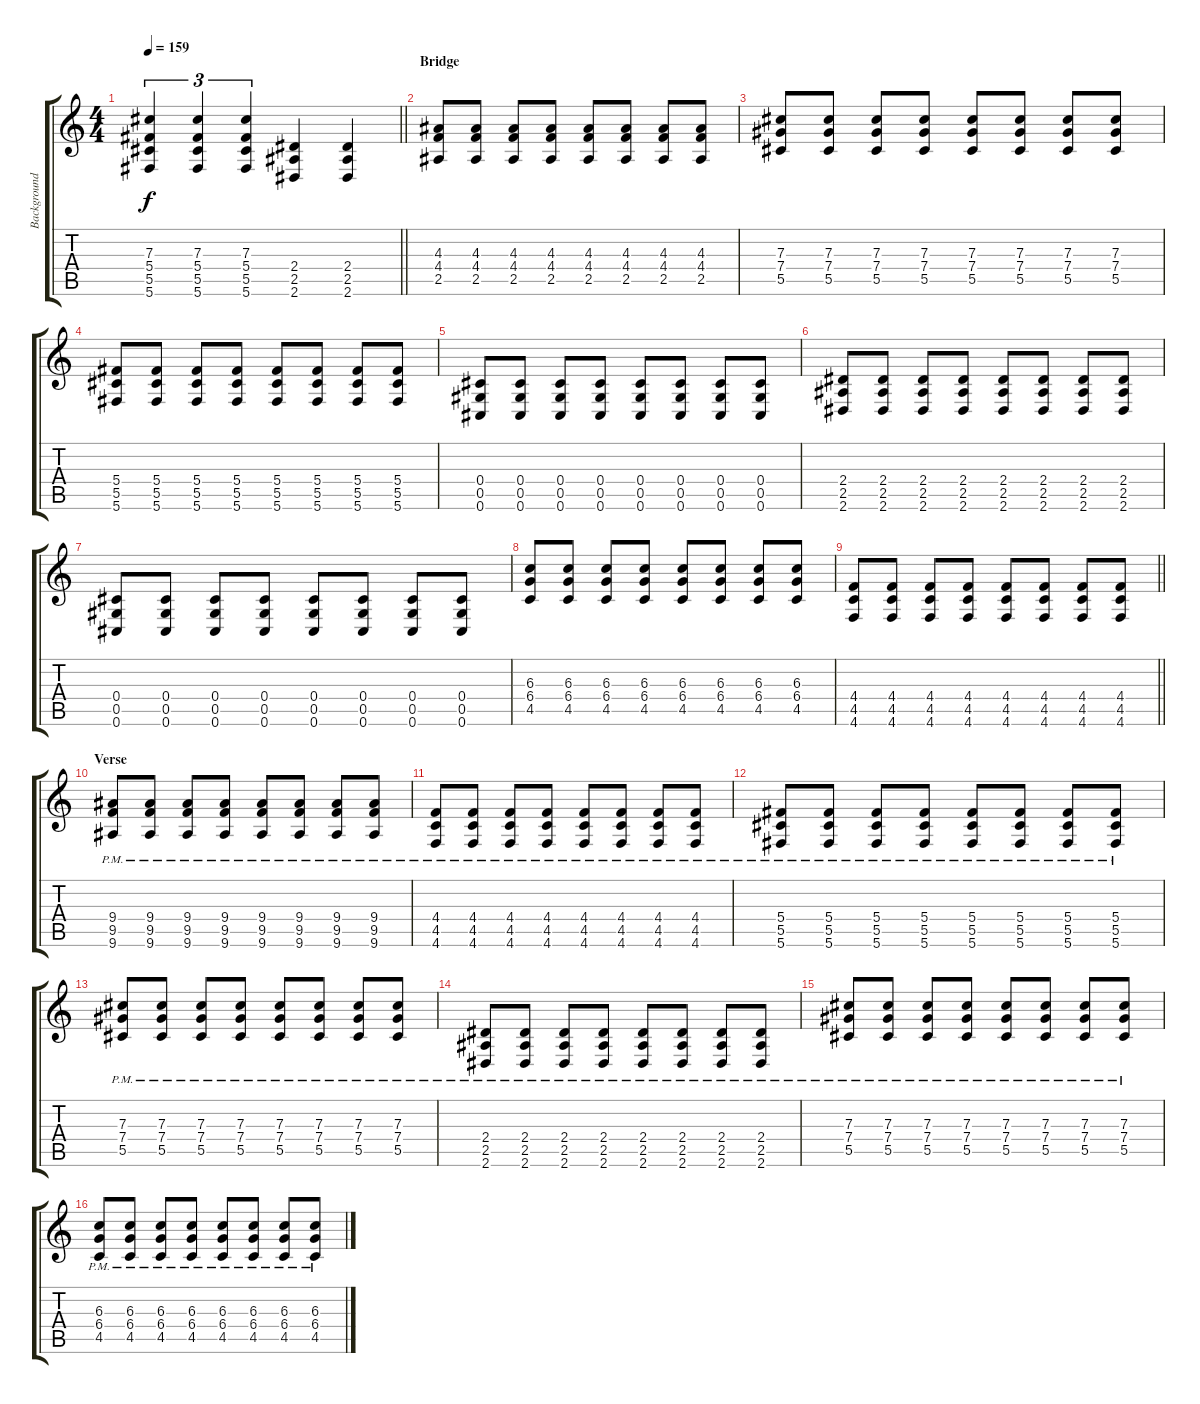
\track ("Background Guitar" "Background") {instrument distortionguitar}
\staff {score tabs}
\tuning (Eb4 Bb3 Gb3 Db3 Ab2 Db2) {hide}
\ts (4 4)
\tempo 159
\clef g2
\barLineRight lightlight
\ks c
(7.3 5.4 5.5 5.6).4{tu (3 2) dy f} (7.3 5.4 5.5 5.6).4{tu (3 2)} (7.3 5.4 5.5 5.6).4{tu (3 2)} (2.4 2.5 2.6).4 (2.4 2.5 2.6).4 |
\section ("" "Bridge")
(4.3 4.4 2.5).8 (4.3 4.4 2.5).8 (4.3 4.4 2.5).8 (4.3 4.4 2.5).8 (4.3 4.4 2.5).8 (4.3 4.4 2.5).8 (4.3 4.4 2.5).8 (4.3 4.4 2.5).8 |
(7.3 7.4 5.5).8 (7.3 7.4 5.5).8 (7.3 7.4 5.5).8 (7.3 7.4 5.5).8 (7.3 7.4 5.5).8 (7.3 7.4 5.5).8 (7.3 7.4 5.5).8 (7.3 7.4 5.5).8 |
(5.4 5.5 5.6).8 (5.4 5.5 5.6).8 (5.4 5.5 5.6).8 (5.4 5.5 5.6).8 (5.4 5.5 5.6).8 (5.4 5.5 5.6).8 (5.4 5.5 5.6).8 (5.4 5.5 5.6).8 |
(0.4 0.5 0.6).8 (0.4 0.5 0.6).8 (0.4 0.5 0.6).8 (0.4 0.5 0.6).8 (0.4 0.5 0.6).8 (0.4 0.5 0.6).8 (0.4 0.5 0.6).8 (0.4 0.5 0.6).8 |
(2.4 2.5 2.6).8 (2.4 2.5 2.6).8 (2.4 2.5 2.6).8 (2.4 2.5 2.6).8 (2.4 2.5 2.6).8 (2.4 2.5 2.6).8 (2.4 2.5 2.6).8 (2.4 2.5 2.6).8 |
(0.4 0.5 0.6).8 (0.4 0.5 0.6).8 (0.4 0.5 0.6).8 (0.4 0.5 0.6).8 (0.4 0.5 0.6).8 (0.4 0.5 0.6).8 (0.4 0.5 0.6).8 (0.4 0.5 0.6).8 |
(6.3 6.4 4.5).8 (6.3 6.4 4.5).8 (6.3 6.4 4.5).8 (6.3 6.4 4.5).8 (6.3 6.4 4.5).8 (6.3 6.4 4.5).8 (6.3 6.4 4.5).8 (6.3 6.4 4.5).8 |
\barLineRight lightlight
(4.4 4.5 4.6).8 (4.4 4.5 4.6).8 (4.4 4.5 4.6).8 (4.4 4.5 4.6).8 (4.4 4.5 4.6).8 (4.4 4.5 4.6).8 (4.4 4.5 4.6).8 (4.4 4.5 4.6).8 |
\section ("" "Verse")
(9.4{pm} 9.5{pm} 9.6{pm}).8 (9.4{pm} 9.5{pm} 9.6{pm}).8 (9.4{pm} 9.5{pm} 9.6{pm}).8 (9.4{pm} 9.5{pm} 9.6{pm}).8 (9.4{pm} 9.5{pm} 9.6{pm}).8 (9.4{pm} 9.5{pm} 9.6{pm}).8 (9.4{pm} 9.5{pm} 9.6{pm}).8 (9.4{pm} 9.5{pm} 9.6{pm}).8 |
(4.4{pm} 4.5{pm} 4.6{pm}).8 (4.4{pm} 4.5{pm} 4.6{pm}).8 (4.4{pm} 4.5{pm} 4.6{pm}).8 (4.4{pm} 4.5{pm} 4.6{pm}).8 (4.4{pm} 4.5{pm} 4.6{pm}).8 (4.4{pm} 4.5{pm} 4.6{pm}).8 (4.4{pm} 4.5{pm} 4.6{pm}).8 (4.4{pm} 4.5{pm} 4.6{pm}).8 |
(5.4{pm} 5.5{pm} 5.6{pm}).8 (5.4{pm} 5.5{pm} 5.6{pm}).8 (5.4{pm} 5.5{pm} 5.6{pm}).8 (5.4{pm} 5.5{pm} 5.6{pm}).8 (5.4{pm} 5.5{pm} 5.6{pm}).8 (5.4{pm} 5.5{pm} 5.6{pm}).8 (5.4{pm} 5.5{pm} 5.6{pm}).8 (5.4{pm} 5.5{pm} 5.6{pm}).8 |
(7.3{pm} 7.4{pm} 5.5{pm}).8 (7.3{pm} 7.4{pm} 5.5{pm}).8 (7.3{pm} 7.4{pm} 5.5{pm}).8 (7.3{pm} 7.4{pm} 5.5{pm}).8 (7.3{pm} 7.4{pm} 5.5{pm}).8 (7.3{pm} 7.4{pm} 5.5{pm}).8 (7.3{pm} 7.4{pm} 5.5{pm}).8 (7.3{pm} 7.4{pm} 5.5{pm}).8 |
(2.4{pm} 2.5{pm} 2.6{pm}).8 (2.4{pm} 2.5{pm} 2.6{pm}).8 (2.4{pm} 2.5{pm} 2.6{pm}).8 (2.4{pm} 2.5{pm} 2.6{pm}).8 (2.4{pm} 2.5{pm} 2.6{pm}).8 (2.4{pm} 2.5{pm} 2.6{pm}).8 (2.4{pm} 2.5{pm} 2.6{pm}).8 (2.4{pm} 2.5{pm} 2.6{pm}).8 |
(7.3{pm} 7.4{pm} 5.5{pm}).8 (7.3{pm} 7.4{pm} 5.5{pm}).8 (7.3{pm} 7.4{pm} 5.5{pm}).8 (7.3{pm} 7.4{pm} 5.5{pm}).8 (7.3{pm} 7.4{pm} 5.5{pm}).8 (7.3{pm} 7.4{pm} 5.5{pm}).8 (7.3{pm} 7.4{pm} 5.5{pm}).8 (7.3{pm} 7.4{pm} 5.5{pm}).8 |
(6.3{pm} 6.4{pm} 4.5{pm}).8 (6.3{pm} 6.4{pm} 4.5{pm}).8 (6.3{pm} 6.4{pm} 4.5{pm}).8 (6.3{pm} 6.4{pm} 4.5{pm}).8 (6.3{pm} 6.4{pm} 4.5{pm}).8 (6.3{pm} 6.4{pm} 4.5{pm}).8 (6.3{pm} 6.4{pm} 4.5{pm}).8 (6.3{pm} 6.4{pm} 4.5{pm}).8
